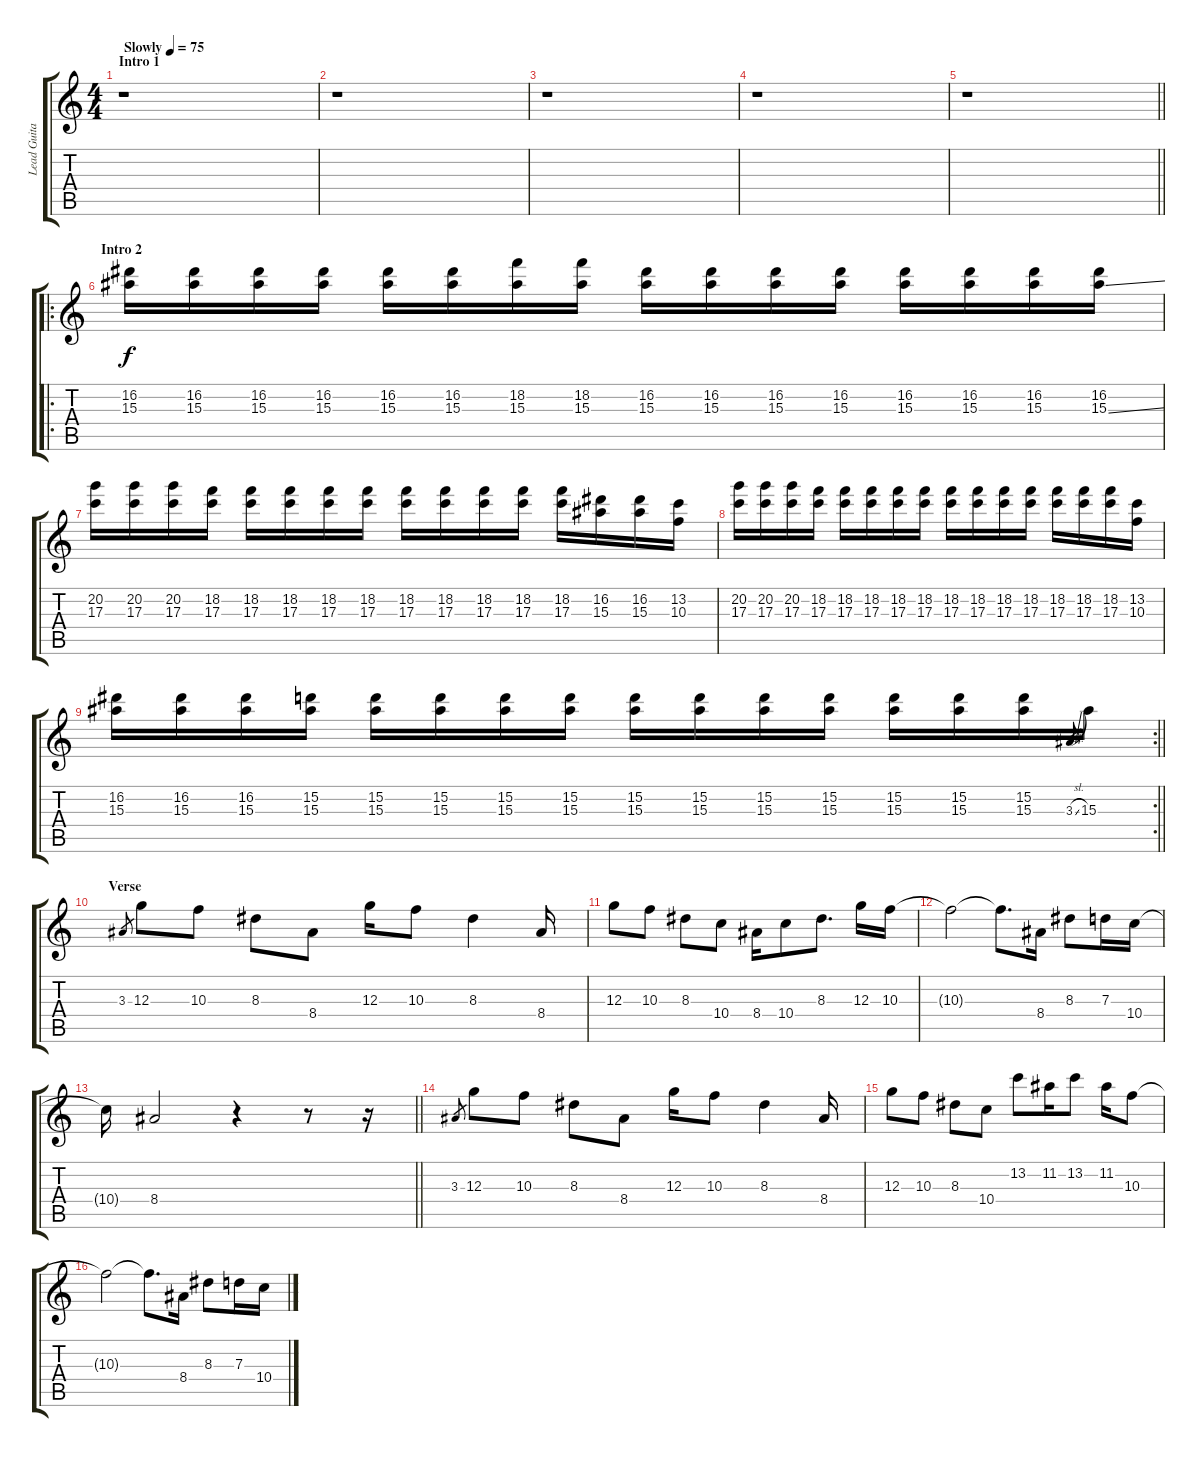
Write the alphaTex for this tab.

\track ("Lead Guitar" "Lead Guita") {instrument overdrivenguitar}
\staff {score tabs}
\tuning (E4 B3 G3 D3 A2 E2) {hide}
\ts (4 4)
\section ("" "Intro 1")
\tempo (75 "Slowly")
\clef g2
\ks c
r.1{dy f instrument overdrivenguitar} |
r.1 |
r.1 |
r.1 |
\barLineRight lightlight
r.1 |
\ro
\section ("" "Intro 2")
(16.2 15.3).16{volume 10} (16.2 15.3).16 (16.2 15.3).16 (16.2 15.3).16 (16.2 15.3).16 (16.2 15.3).16 (18.2 15.3).16 (18.2 15.3).16 (16.2 15.3).16 (16.2 15.3).16 (16.2 15.3).16 (16.2 15.3).16 (16.2 15.3).16 (16.2 15.3).16 (16.2 15.3).16 (16.2 15.3{ss}).16 |
(20.2 17.3).16 (20.2 17.3).16 (20.2 17.3).16 (18.2 17.3).16 (18.2 17.3).16 (18.2 17.3).16 (18.2 17.3).16 (18.2 17.3).16 (18.2 17.3).16 (18.2 17.3).16 (18.2 17.3).16 (18.2 17.3).16 (18.2 17.3).16 (16.2 15.3).16 (16.2 15.3).16 (13.2 10.3).16 |
(20.2 17.3).16 (20.2 17.3).16 (20.2 17.3).16 (18.2 17.3).16 (18.2 17.3).16 (18.2 17.3).16 (18.2 17.3).16 (18.2 17.3).16 (18.2 17.3).16 (18.2 17.3).16 (18.2 17.3).16 (18.2 17.3).16 (18.2 17.3).16 (18.2 17.3).16 (18.2 17.3).16 (13.2 10.3).16 |
\rc 2
\barLineRight lightlight
(16.2 15.3).16 (16.2 15.3).16 (16.2 15.3).16 (15.2 15.3).16 (15.2 15.3).16 (15.2 15.3).16 (15.2 15.3).16 (15.2 15.3).16 (15.2 15.3).16 (15.2 15.3).16 (15.2 15.3).16 (15.2 15.3).16 (15.2 15.3).16 (15.2 15.3).16 (15.2 15.3).16 3.3{sl}.8{gr} 15.3.16 |
\section ("" "Verse")
3.3.8{gr} 12.3.8{volume 7 instrument distortionguitar} 10.3.8 8.3.8 8.4.8 12.3.16 10.3.8 8.3.4 8.4.16 |
12.3.8 10.3.8 8.3.8 10.4.8 8.4.16 10.4.8 8.3.8{d} 12.3.16 10.3.16 |
10.3{t}.2 10.3{t}.8{d} 8.4.16 8.3.8 7.3.16 10.4.16 |
\barLineRight lightlight
10.4{t}.16 8.4.2 r.4 r.8 r.16 |
3.3.8{gr} 12.3.8 10.3.8 8.3.8 8.4.8 12.3.16 10.3.8 8.3.4 8.4.16 |
12.3.8 10.3.8 8.3.8 10.4.8 13.2.8 11.2.16 13.2.8 11.2.16 10.3.8 |
10.3{t}.2 10.3{t}.8{d} 8.4.16 8.3.8 7.3.16 10.4.16
